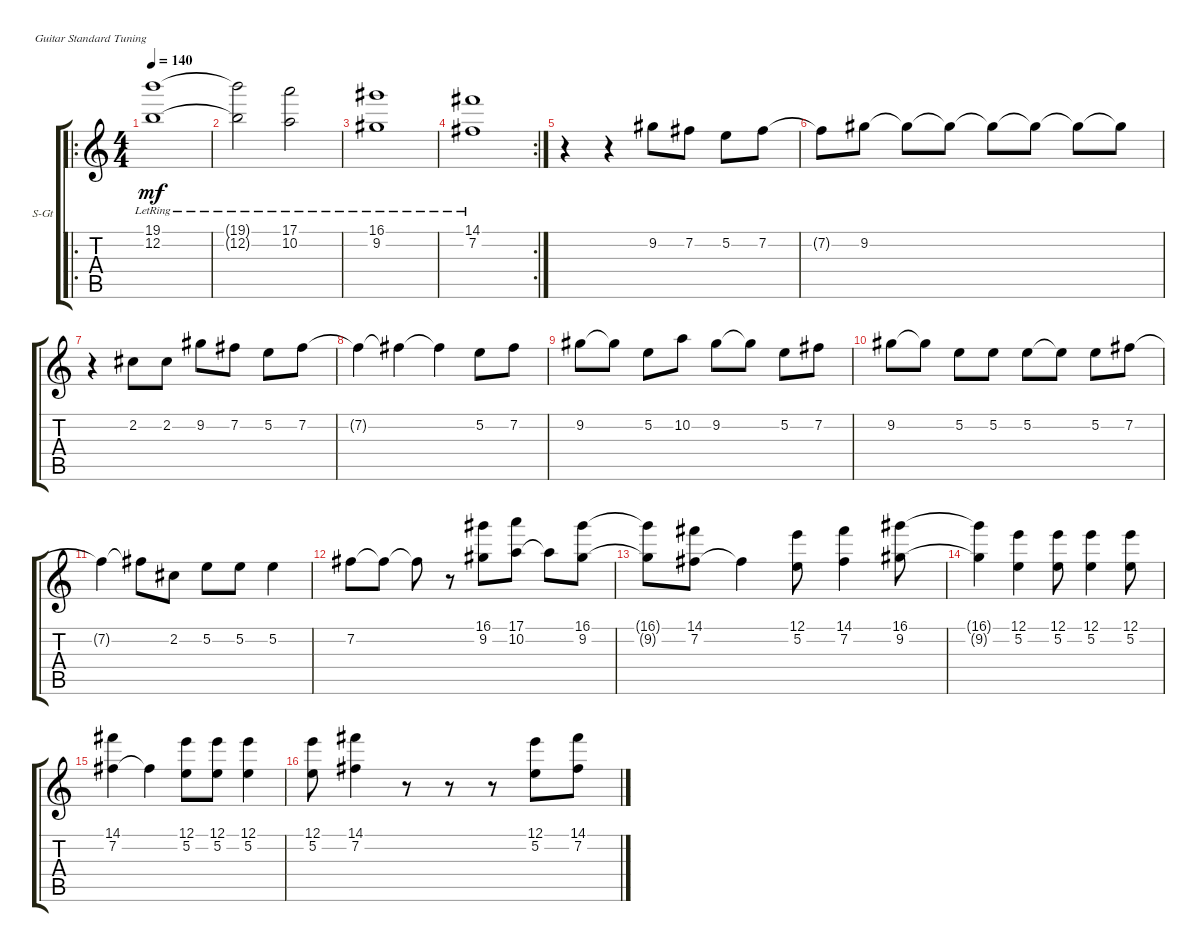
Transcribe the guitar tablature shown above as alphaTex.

\defaultSystemsLayout 4
\bracketExtendMode groupsimilarinstruments
\firstSystemTrackNameOrientation horizontal
\otherSystemsTrackNameOrientation horizontal
\track ("Steel Guitar" "S-Gt") {instrument acousticguitarsteel}
\staff {score tabs}
\tuning (E4 B3 G3 D3 A2 E2)
\ro
\ts (4 4)
\tempo 140
\clef g2
\scale
0.509881
\ks c
(12.2{lr} 19.1).1{dy mf instrument acousticguitarsteel} |
\scale
0.245059 (12.2{lr t} 19.1{t}).2 (17.1 10.2{lr}).2 |
\scale
0.245059 (9.2{lr} 16.1).1 |
\rc 2
\scale
0.354167 (7.2 14.1{lr}).1 |
\scale
0.322917 r.4 r.4 9.2.8 7.2.8 5.2.8 7.2.8 |
\scale
0.322917 7.2{t}.8 9.2.8 9.2{t}.8 9.2{t}.8 9.2{t}.8 9.2{t}.8 9.2{t}.8 9.2{t}.8 |
r.4 2.2.8 2.2.8 9.2.8 7.2.8 5.2.8 7.2.8 |
7.2{t}.4 7.2{t}.4 7.2{t}.4 5.2.8 7.2.8 |
9.2.8 9.2{t}.8 5.2.8 10.2.8 9.2.8 9.2{t}.8 5.2.8 7.2.8 |
9.2.8 9.2{t}.8 5.2.8 5.2.8 5.2.8 5.2{t}.8 5.2.8 7.2.8 |
7.2{t}.4 7.2{t}.8 2.2.8 5.2.8 5.2.8 5.2.4 |
7.2.8 7.2{t}.8 7.2{t}.8 r.8 (9.2 16.1).8 (10.2 17.1).8 10.2{t}.8 (9.2 16.1).8 |
(9.2{t} 16.1{t}).8 (7.2 14.1).8 7.2{t}.4 (5.2 12.1).8 (7.2 14.1).4 (9.2 16.1).8 |
(9.2{t} 16.1{t}).4 (5.2 12.1).4 (5.2 12.1).8 (5.2 12.1).4 (5.2 12.1).8 |
(7.2 14.1).4 7.2{t}.4 (5.2 12.1).8 (5.2 12.1).8 (5.2 12.1).4 |
(5.2 12.1).8 (7.2 14.1).4 r.8 r.8 r.8 (5.2 12.1).8 (7.2 14.1).8
